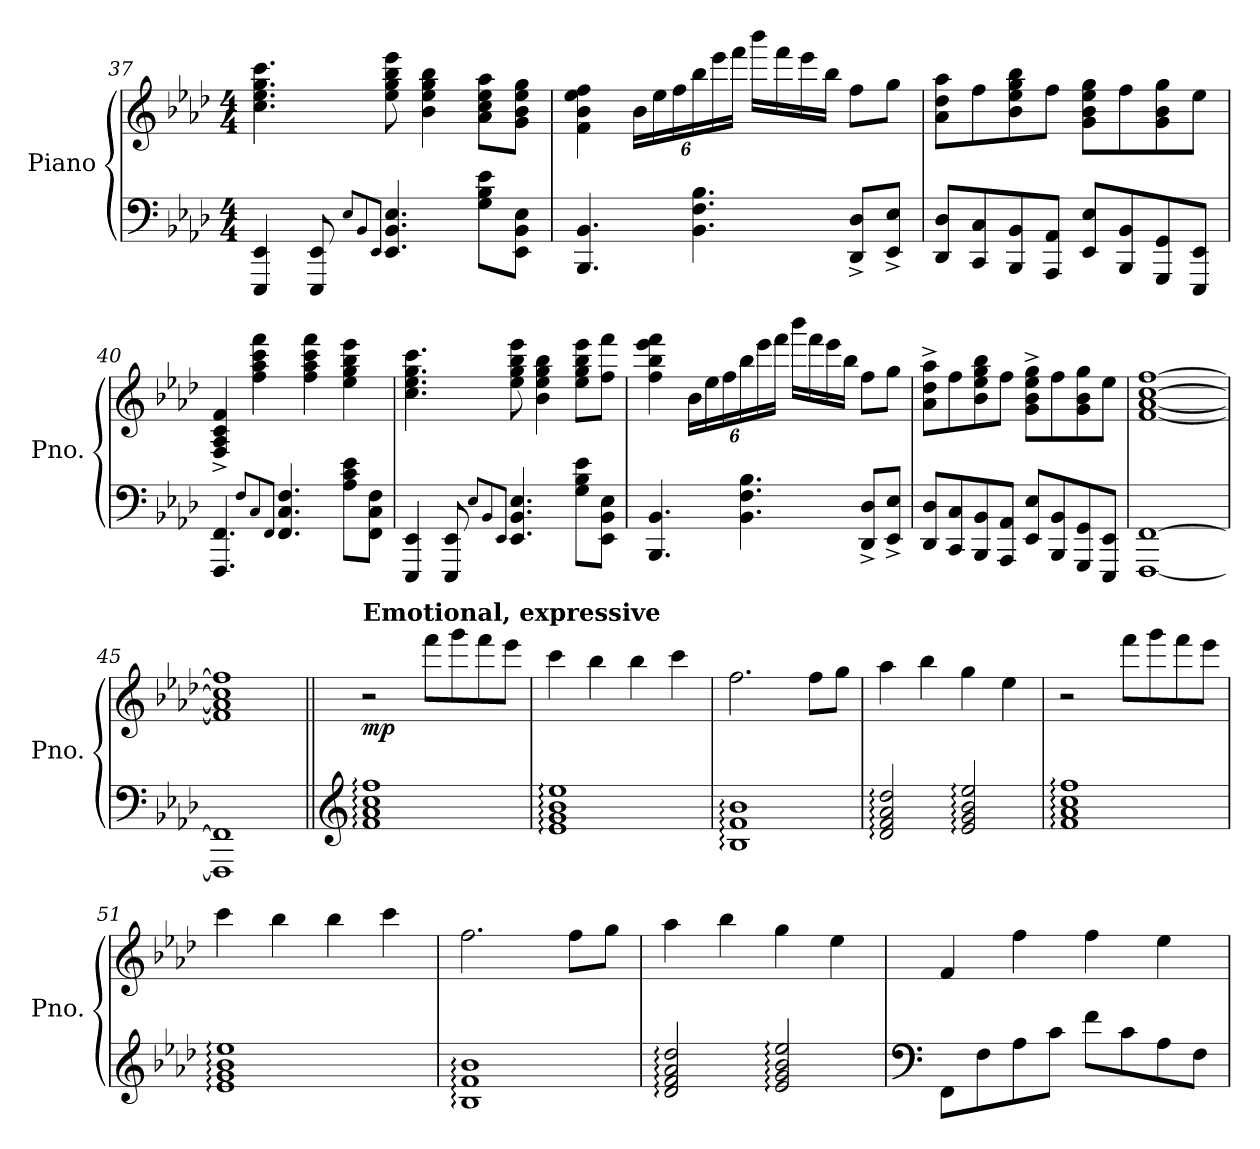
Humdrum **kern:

**kern	**kern	**dynam
*part1	*part1	*part1
*staff2	*staff1	*staff1/2
*I"Piano	*	*
*I'Pno.	*	*
*clefF4	*clefG2	*
*k[b-e-a-d-]	*k[b-e-a-d-]	*
*M4/4	*M4/4	*
=37	=37	=37
4EEE-/ 4EE-/	4.cc\ 4.ee-\ 4.gg\ 4.ccc\	.
8EEE-/ 8EE-/	.	.
8qE-/L	.	.
8qBB-/	.	.
8qEE-/J	.	.
4.EE-/ 4.BB-/ 4.E-/	8ee-\ 8gg\ 8bb-\ 8eee-\	.
.	4b-\ 4ee-\ 4gg\ 4bb-\	.
8G\ 8B-\ 8e-\L	8a-\ 8cc\ 8ee-\ 8aa-\L	.
8EE-\ 8BB-\ 8E-\J	8g\ 8b-\ 8ee-\ 8gg\J	.
!!LO:PB:g=z
=38	=38	=38
4.BBB-/ 4.BB-/	4f\ 4b-\ 4ee-\ 4ff\	.
*	*Xbrackettup	*
.	24b-\LL	.
.	24ee-\	.
.	24ff\	.
4.BB-\ 4.F\ 4.B-\	24bb-\	.
.	24eee-\	.
.	24fff\JJ	.
.	16bbb-\LL	.
.	16fff\	.
.	16eee-\	.
.	16bb-\JJ	.
8DD-/^ 8D-/^L	8ff\L	.
8EE-/^ 8E-/^J	8gg\J	.
=39	=39	=39
8DD-/ 8D-/L	8a-\ 8dd-\ 8aa-\L	.
8CC/ 8C/	8ff\	.
8BBB-/ 8BB-/	8b-\ 8ee-\ 8gg\ 8bb-\	.
8AAA-/ 8AA-/J	8ff\J	.
8EE-/ 8E-/L	8g\ 8b-\ 8ee-\ 8gg\L	.
8BBB-/ 8BB-/	8ff\	.
8GGG/ 8GG/	8g\ 8b-\ 8gg\	.
8EEE-/ 8EE-/J	8ee-\J	.
=40	=40	=40
4.FFF/ 4.FF/	4F/^ 4A-/^ 4c/^ 4f/^	.
.	4ff\ 4aa-\ 4ccc\ 4fff\	.
8qF/L	.	.
8qC/	.	.
8qFF/J	.	.
4.FF/ 4.C/ 4.F/	.	.
.	4ff\ 4aa-\ 4ccc\ 4fff\	.
8A-\ 8c\ 8e-\L	4ee-\ 4gg\ 4bb-\ 4eee-\	.
8FF\ 8C\ 8F\J	.	.
!!LO:LB:g=z
=41	=41	=41
4EEE-/ 4EE-/	4.cc\ 4.ee-\ 4.gg\ 4.ccc\	.
8EEE-/ 8EE-/	.	.
8qE-/L	.	.
8qBB-/	.	.
8qEE-/J	.	.
4.EE-/ 4.BB-/ 4.E-/	8ee-\ 8gg\ 8bb-\ 8eee-\	.
.	4b-\ 4ee-\ 4gg\ 4bb-\	.
8G\ 8B-\ 8e-\L	8ee-\ 8gg\ 8bb-\ 8eee-\L	.
8EE-\ 8BB-\ 8E-\J	8ff\ 8fff\J	.
=42	=42	=42
4.BBB-/ 4.BB-/	4ff\ 4bb-\ 4eee-\ 4fff\	.
.	24b-\LL	.
.	24ee-\	.
.	24ff\	.
4.BB-\ 4.F\ 4.B-\	24bb-\	.
.	24eee-\	.
.	24fff\JJ	.
.	16bbb-\LL	.
.	16fff\	.
.	16eee-\	.
.	16bb-\JJ	.
8DD-/^ 8D-/^L	8ff\L	.
8EE-/^ 8E-/^J	8gg\J	.
=43	=43	=43
8DD-/ 8D-/L	8a-\^ 8dd-\^ 8aa-\^L	.
8CC/ 8C/	8ff\	.
8BBB-/ 8BB-/	8b-\ 8ee-\ 8gg\ 8bb-\	.
8AAA-/ 8AA-/J	8ff\J	.
8EE-/ 8E-/L	8g\^ 8b-\^ 8ee-\^ 8gg\^L	.
8BBB-/ 8BB-/	8ff\	.
8GGG/ 8GG/	8g\ 8b-\ 8gg\	.
8EEE-/ 8EE-/J	8ee-\J	.
=44	=44	=44
[1FFF [1FF	[1f [1a- [1cc [1ff	.
=45	=45	=45
1FFF] 1FF]	1f] 1a-] 1cc] 1ff]	.
!!LO:LB:g=z
=46||	=46||	=46||
*clefG2	*	*
!	!LO:TX:a:B:t=Emotional, expressive	!
!	!	!LO:DY:b
1f: 1a-: 1cc: 1ff:	2r	mp
.	8fff\L	.
.	8ggg\	.
.	8fff\	.
.	8eee-\J	.
=47	=47	=47
1e-: 1g: 1b-: 1ee-:	4ccc\	.
.	4bb-\	.
.	4bb-\	.
.	4ccc\	.
=48	=48	=48
1B-: 1f: 1b-:	2.ff\	.
.	8ff\L	.
.	8gg\J	.
=49	=49	=49
2d-/: 2f/: 2a-/: 2dd-/:	4aa-\	.
.	4bb-\	.
2e-/: 2g/: 2b-/: 2ee-/:	4gg\	.
.	4ee-\	.
!!LO:LB:g=z
=50	=50	=50
1f: 1a-: 1cc: 1ff:	2r	.
.	8fff\L	.
.	8ggg\	.
.	8fff\	.
.	8eee-\J	.
=51	=51	=51
1e-: 1g: 1b-: 1ee-:	4ccc\	.
.	4bb-\	.
.	4bb-\	.
.	4ccc\	.
=52	=52	=52
1B-: 1f: 1b-:	2.ff\	.
.	8ff\L	.
.	8gg\J	.
=53	=53	=53
2d-/: 2f/: 2a-/: 2dd-/:	4aa-\	.
.	4bb-\	.
2e-/: 2g/: 2b-/: 2ee-/:	4gg\	.
.	4ee-\	.
!!LO:PB:g=z
=54	=54	=54
*clefF4	*	*
8FF\L	4f/	.
8F\	.	.
8A-\	4ff\	.
8c\J	.	.
8f\L	4ff\	.
8c\	.	.
8A-\	4ee-\	.
8F\J	.	.
=	=	=
*-	*-	*-
